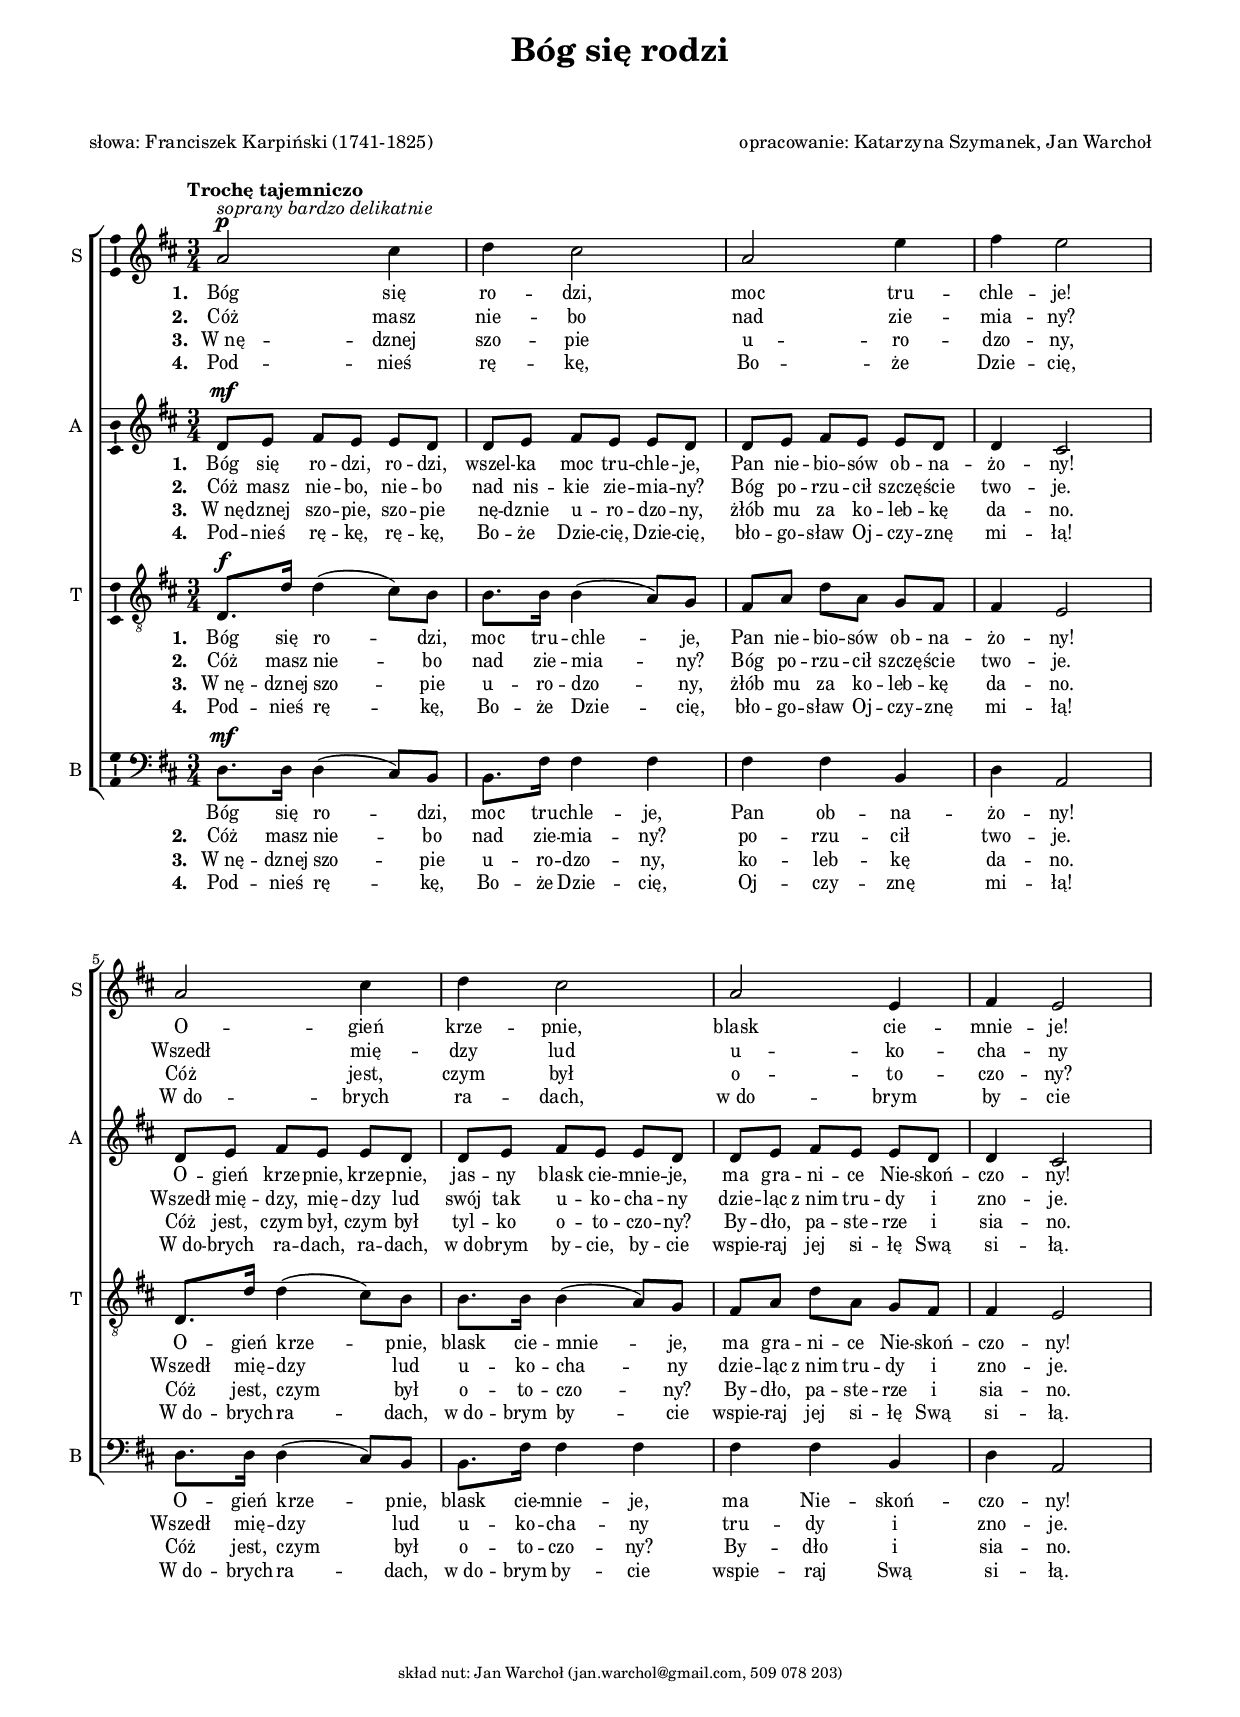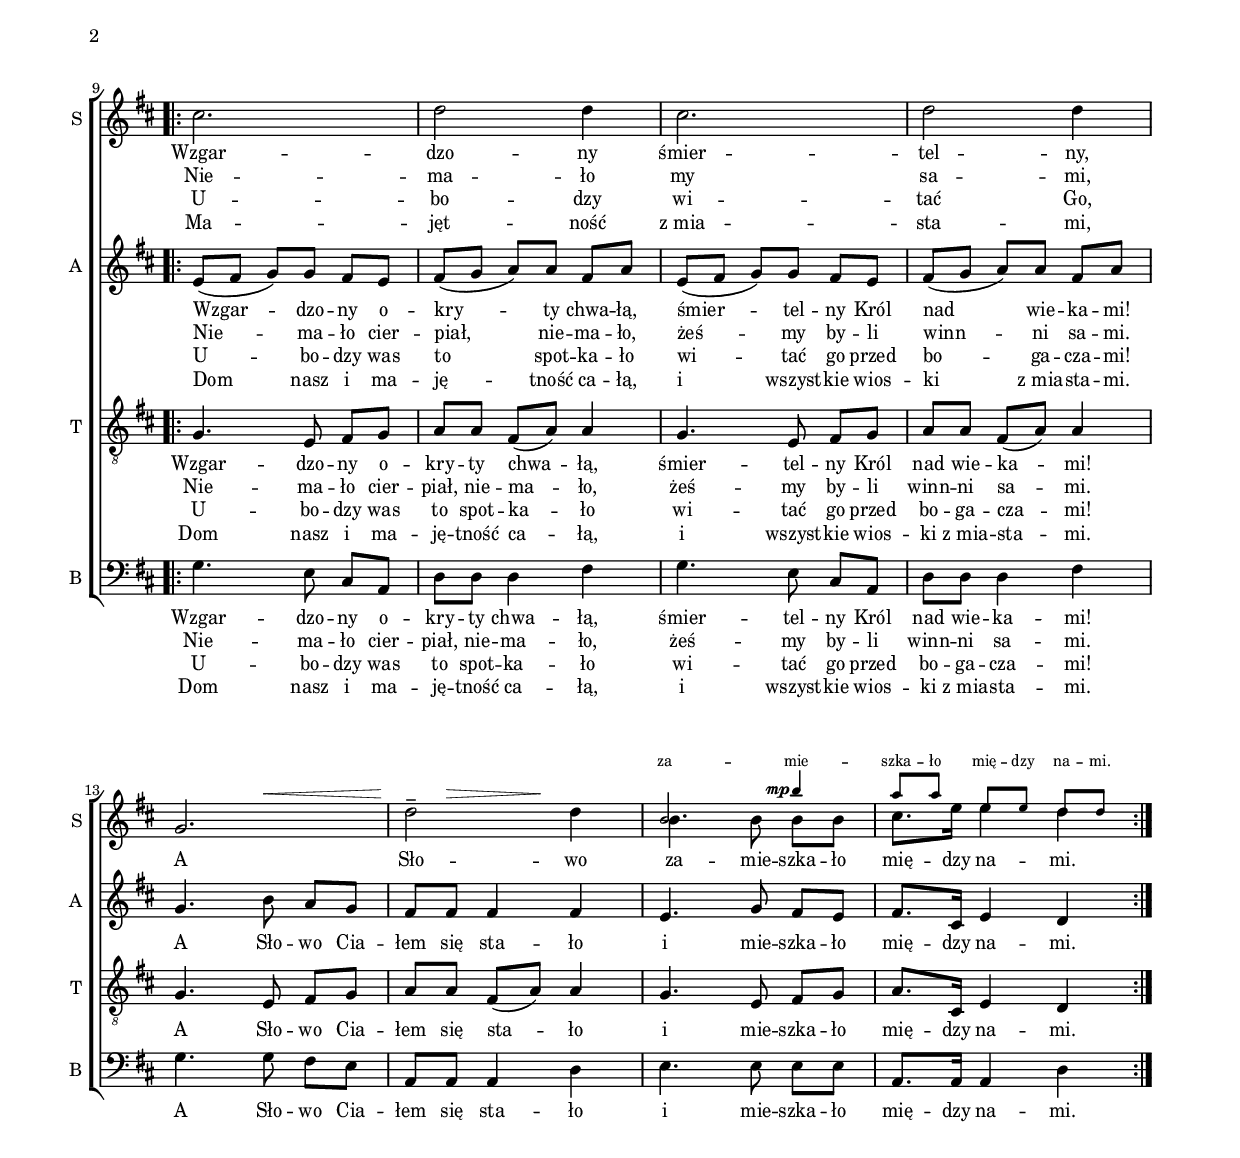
\version "2.19.0"
#(ly:set-option 'strokeadjust #t)

\header {
  title = \markup \column { \larger "Bóg się rodzi" " " " " }
%  subsubtitle = \markup \column { \normal-text \italic "wersja robocza 8" " " " " }
  poet = "słowa: Franciszek Karpiński (1741-1825)"
  composer = "opracowanie: Katarzyna Szymanek, Jan Warchoł"
}

%--------------------------------MELODIA
metrumitp = {
  \key d \major
  \time 3/4
  \set Timing.beamExceptions = #'()
  \tempo "Trochę tajemniczo"
}
melodiaSopranu =
\relative f' {
  \metrumitp
  <>^\markup \italic "soprany bardzo delikatnie"
  <>\p
  a2 cis4 |
  d4 cis2 |
  a2 e'4 |
  fis4 e2 |
  a,2 cis4 |
  d4 cis2 |
  a2 e4 |
  fis4 e2 |
  \repeat volta 2 {
  \repeat unfold 2 {
    cis'2. |
    d2 d4 |
  }
  \override Hairpin.height = #0.5
  \override Hairpin.thickness = #0.6
  << g,2. { s4. s \< } >> |
  << d'2\! -- { s8 s4\> s8\! } >> d4 |
  <<
    {
      b4. b8 b b |
      cis8. e16 e4 d |
    }
    \new Voice = sopranPierwszy {
      \voiceOne
      \set fontSize = #-2
      b2 b'4-\tweak X-offset -3 ^\mp |
      a8 a e e d d |
    }
    \new Lyrics \with { alignAboveContext = sopran }
    \lyricsto sopranPierwszy \lyricmode {
      \set fontSize = #-2
      za -- mie -- szka -- ło mię -- dzy na -- mi.
    }
  >>
  }
}

melodiaAltu =
\relative f' {
  \metrumitp
  <>\mf
  \repeat unfold 2 {
    d8 e fis e e d |
    d8 e fis e e d |
    d8 e fis e e d |
    d4 cis2 |
  }
  \repeat volta 2 {
  \repeat unfold 2 {
    e8( fis g) g fis e |
    fis8( g a) a fis a |
  }
  g4. b8 a g |
  fis8 fis fis4 fis |
  e4. g8 fis e |
  fis8. cis16 e4 d |
  }
}

melodiaTenorow =
\relative f {
  \metrumitp
  <>\f
  \repeat unfold 2 {
    d8. d'16 d4( cis8) b |
    b8. b16 b4( a8) g |
    fis8 a d a g fis |
    fis4 e2 |
  }
  \repeat volta 2 {
  \repeat unfold 3 {
    g4. e8 fis g |
    a8 a fis( a) a4 |
  }
  g4. e8 fis g |
  a8. cis,16 e4 d |
  }
}

melodiaBasow =
\relative f {
  \metrumitp
  <>\mf
  \repeat unfold 2 {
    d8. d16 d4( cis8) b |
    b8. fis'16 fis4 fis |
    fis4 fis b, |
    d4 a2 |
  }
  \repeat volta 2 {
  \repeat unfold 2 {
    g'4. e8 cis a |
    d8 d d4 fis |
  }
  g4. g8 fis e |
  a,8 a a4 d |
  e4. e8 e e |
  a,8. a16 a4 d |
  }
}
akordy = \chordmode {
}

%--------------------------------SŁOWA

wzgardzony = \lyricmode {
  Wzgar -- dzo -- ny o -- kry -- ty chwa -- łą,
  śmier -- tel -- ny Król nad wie -- ka -- mi!
  A Sło -- wo Cia -- łem się sta -- ło
  i mie -- szka -- ło mię -- dzy na -- mi.
}
niemalo = \lyricmode {
  Nie -- ma -- ło cier -- piał, nie -- ma -- ło,
  żeś -- my by -- li winn -- ni sa -- mi.
}
ubodzy = \lyricmode {
  U -- bo -- dzy was to spot -- ka -- ło
  wi -- tać go przed bo -- ga -- cza -- mi!
}
domNasz = \lyricmode {
  Dom nasz i ma -- ję -- tność ca -- łą,
  i wszyst -- kie wios -- ki z_mia -- sta -- mi.
}

tekstSopranu = \lyricmode {
  \set stanza = "1. "
  Bóg się ro -- dzi, moc  tru -- chle -- je!
  O -- gień krze -- pnie, blask cie -- mnie -- je!
  Wzgar -- dzo -- ny śmier -- tel -- ny,
  A Sło -- wo
  za -- mie -- szka -- ło mię -- dzy na -- mi.
}
tekstSopranuDwa = \lyricmode {
  \set stanza = "2. "
  Cóż masz nie -- bo nad zie -- mia -- ny?
  Wszedł mię -- dzy lud u -- ko -- cha -- ny
  Nie -- ma -- ło my sa -- mi,
}
tekstSopranuTrzy = \lyricmode {
  \set stanza = "3. "
  W_nę -- dznej szo -- pie u -- ro -- dzo -- ny,
  Cóż jest, czym był o -- to -- czo -- ny?
  U -- bo -- dzy wi -- tać Go,
}
tekstSopranuCztery = \lyricmode {
  \set stanza = "4. "
  Pod -- nieś rę -- kę, Bo -- że Dzie -- cię,
  W_do -- brych ra -- dach, w_do -- brym by -- cie
  Ma -- jęt -- ność z_mia -- sta -- mi,
}

tekstAltu = \lyricmode {
  \set stanza = "1. "
  Bóg się ro -- dzi, ro -- dzi, wszel -- ka moc  tru -- chle -- je,
  Pan nie -- bio -- sów ob -- na -- żo -- ny!
  O -- gień krze -- pnie,  krze -- pnie, jas -- ny blask cie -- mnie -- je,
  ma gra -- ni -- ce Nie -- skoń -- czo -- ny!
  \wzgardzony
}
tekstAltuDwa = \lyricmode {
  \set stanza = "2. "
  Cóż masz nie -- bo, nie -- bo nad nis -- kie zie -- mia -- ny?
  Bóg po -- rzu -- cił szczę -- ście two -- je.
  Wszedł mię -- dzy, mię -- dzy lud swój tak u -- ko -- cha -- ny
  dzie -- ląc z_nim tru -- dy i zno -- je.
  \niemalo
}
tekstAltuTrzy = \lyricmode {
  \set stanza = "3. "
  W_nę -- dznej szo -- pie, szo -- pie nę -- dznie u -- ro -- dzo -- ny,
  żłób mu za ko -- leb -- kę da -- no.
  Cóż jest, czym był, czym był tyl -- ko o -- to -- czo -- ny?
  By -- dło, pa -- ste -- rze i sia -- no.
  \ubodzy
}
tekstAltuCztery = \lyricmode {
  \set stanza = "4. "
  Pod -- nieś rę -- kę, rę -- kę, Bo -- że Dzie -- cię, Dzie -- cię,
  bło -- go -- sław Oj -- czy -- znę mi -- łą!
  W_do -- brych ra -- dach, ra -- dach, w_do -- brym by -- cie, by -- cie
  wspie -- raj jej si -- łę Swą si -- łą.
  \domNasz
}

tekstTenorow = \lyricmode {
  \set stanza = "1. "
  Bóg się ro -- dzi, moc  tru -- chle -- je,
  Pan nie -- bio -- sów ob -- na -- żo -- ny!
  O -- gień krze -- pnie, blask cie -- mnie -- je,
  ma gra -- ni -- ce Nie -- skoń -- czo -- ny!
  \wzgardzony
}
tekstTenorowDwa = \lyricmode {
  \set stanza = "2. "
  Cóż masz nie -- bo nad zie -- mia -- ny?
  Bóg po -- rzu -- cił szczę -- ście two -- je.
  Wszedł mię -- dzy lud u -- ko -- cha -- ny
  dzie -- ląc z_nim tru -- dy i zno -- je.
  \niemalo
}
tekstTenorowTrzy = \lyricmode {
  \set stanza = "3. "
  W_nę -- dznej szo -- pie u -- ro -- dzo -- ny,
  żłób mu za ko -- leb -- kę da -- no.
  Cóż jest, czym był o -- to -- czo -- ny?
  By -- dło, pa -- ste -- rze i sia -- no.
  \ubodzy
}
tekstTenorowCztery = \lyricmode {
  \set stanza = "4. "
  Pod -- nieś rę -- kę, Bo -- że Dzie -- cię,
  bło -- go -- sław Oj -- czy -- znę mi -- łą!
  W_do -- brych ra -- dach, w_do -- brym by -- cie
  wspie -- raj jej si -- łę Swą si -- łą.
  \domNasz
}

tekstBasow = \lyricmode {
  Bóg się ro -- dzi, moc  tru -- chle -- je,
  Pan ob -- na -- żo -- ny!
  O -- gień krze -- pnie, blask cie -- mnie -- je,
  ma Nie -- skoń -- czo -- ny!
  \wzgardzony
}
tekstBasowDwa = \lyricmode {
  \set stanza = "2. "
  Cóż masz nie -- bo nad zie -- mia -- ny?
  po -- rzu -- cił two -- je.
  Wszedł mię -- dzy lud u -- ko -- cha -- ny
  tru -- dy i zno -- je.
  \niemalo
}
tekstBasowTrzy = \lyricmode {
  \set stanza = "3. "
  W_nę -- dznej szo -- pie u -- ro -- dzo -- ny,
  ko -- leb -- kę da -- no.
  Cóż jest, czym był o -- to -- czo -- ny?
  By -- dło i sia -- no.
  \ubodzy
}
tekstBasowCztery = \lyricmode {
  \set stanza = "4. "
  Pod -- nieś rę -- kę, Bo -- że Dzie -- cię,
  Oj -- czy -- znę mi -- łą!
  W_do -- brych ra -- dach, w_do -- brym by -- cie
  wspie -- raj Swą si -- łą.
  \domNasz
}

zwrotkaII = \markup \column {
  "Cóż masz niebo nad ziemiany? "
  "Bóg porzucił szczęście twoje."
  "Wszedł między lud ukochany,"
  "Dzieląc z nim trudy i znoje."
  "Niemało cierpiał, niemało,"
  "Żeśmy byli winni sami."
  "A Słowo (...)"
}
zwrotkaIII = \markup \column {
  "W nędznej szopie urodzony, "
  "Żłób Mu za kolebkę dano."
  "Cóż jest, czym był otoczony?"
  "Bydło, pasterze i siano."
  "Ubodzy, was to spotkało"
  "Witać Go przed bogaczami!"
  "A Słowo (...)"
}
zwrotkaIV = \markup \column {
  "Podnieś rękę, Boże Dziecię,"
  "Błogosław Ojczyznę miłą!"
  "W dobrych radach, w dobrym bycie"
  "Wspieraj jej siłę Swą siłą."
  "Dom nasz i majętność całą,"
  "I wszystkie wioski z miastami."
  "A Słowo (...)"
}
zwrotkaV = \markup {
}

%--------------------------------USTAWIENIA

#(set-global-staff-size 16)

\paper {
  indent = 2 \mm
  %system-count = 3
  short-indent = 2 \mm
  left-margin = 15 \mm
  right-margin = 15 \mm
  top-markup-spacing #'basic-distance = 5
  markup-system-spacing #'basic-distance = 24
  top-system-spacing #'basic-distance = 10
  system-system-spacing #'basic-distance = 22
  system-system-spacing #'padding = 7
  last-bottom-spacing #'basic-distance = 25
  score-markup-spacing #'basic-distance = 15
  %ragged-last-bottom = ##f
}

#(define powiekszenie-zwrotek '(1.05 . 1.1))
#(define interlinia '(baseline-skip . 3)) % 3 is Lily default
odstepMiedzyZwrotkami = \markup \vspace #2
odstepOdNumeruDoZwrotki = \markup \hspace #1

\layout {
  \override LyricText #'stencil =
  #(lambda (grob)
     (ly:stencil-scale (lyric-text::print grob) 0.9 1))
}

%--------------------------------STRUKTURA

\score {
  \new ChoirStaff <<
    \new ChordNames {
      \germanChords
      \set chordNameLowercaseMinor = ##t
      \akordy
    }
    \new Staff = sopran {
      \clef treble
      \set Staff.instrumentName = "S "
      \set Staff.shortInstrumentName = "S "
      \new Voice = sopran
      \with { \consists "Ambitus_engraver" } {
        \set Staff.midiInstrument = "choir aahs"
        \dynamicUp
        \tupletUp
        \melodiaSopranu
      }
    }
    \new Lyrics \lyricsto sopran \tekstSopranu
    \new Lyrics \lyricsto sopran \tekstSopranuDwa
    \new Lyrics \lyricsto sopran \tekstSopranuTrzy
    \new Lyrics \lyricsto sopran \tekstSopranuCztery

    \new Staff = alt
    \with { \consists "Ambitus_engraver" } {
      \clef treble
      \set Staff.instrumentName = "A "
      \set Staff.shortInstrumentName = "A "
      \new Voice = alt {
        \set Staff.midiInstrument = "choir aahs"
        \dynamicUp
        \tupletUp
        \melodiaAltu
      }
    }
    \new Lyrics \lyricsto alt \tekstAltu
    \new Lyrics \lyricsto alt \tekstAltuDwa
    \new Lyrics \lyricsto alt \tekstAltuTrzy
    \new Lyrics \lyricsto alt \tekstAltuCztery

    \new Staff = tenor
    \with { \consists "Ambitus_engraver" } {
      \clef "treble_8"
      \set Staff.instrumentName = "T "
      \set Staff.shortInstrumentName = "T "
      \new Voice = tenor {
        \set Staff.midiInstrument = "choir aahs"
        \dynamicUp
        \tupletUp
        \melodiaTenorow
      }
    }
    \new Lyrics \lyricsto tenor \tekstTenorow
    \new Lyrics \lyricsto tenor \tekstTenorowDwa
    \new Lyrics \lyricsto tenor \tekstTenorowTrzy
    \new Lyrics \lyricsto tenor \tekstTenorowCztery

    \new Staff = bas
    \with { \consists "Ambitus_engraver" } {
      \clef bass
      \set Staff.instrumentName = "B "
      \set Staff.shortInstrumentName = "B "
      \new Voice = bas {
        \set Staff.midiInstrument = "choir aahs"
        \dynamicUp
        \tupletUp
        \melodiaBasow
      }
    }
    \new Lyrics \lyricsto bas \tekstBasow
    \new Lyrics \lyricsto bas \tekstBasowDwa
    \new Lyrics \lyricsto bas \tekstBasowTrzy
    \new Lyrics \lyricsto bas \tekstBasowCztery
  >>
  \layout {
  }
  \midi {
    \tempo 4=85
  }
}

%\markup {
%  \fill-line {
%    \scale #powiekszenie-zwrotek {
%      \null

%      \override #interlinia
%      \line {
%        \bold
%        "2."
%        \odstepOdNumeruDoZwrotki
%        \zwrotkaII
%      }

%      \null

%      \override #interlinia
%      \line {
%        \bold
%        "3."
%        \odstepOdNumeruDoZwrotki
%        \zwrotkaIII
%      }

%      \null

%      \override #interlinia
%      \line {
%        \bold
%        "4."
%        \odstepOdNumeruDoZwrotki
%        \zwrotkaIV
%      }

%      \null
%    }
%  }
%}

%--------------------------------STOPKA

\paper {
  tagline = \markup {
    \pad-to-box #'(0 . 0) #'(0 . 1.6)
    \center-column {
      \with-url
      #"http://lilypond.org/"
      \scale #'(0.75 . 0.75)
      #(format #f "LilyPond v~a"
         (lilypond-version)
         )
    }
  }

  oddFooterMarkup = \markup {
    \override #'(baseline-skip . 1)
    \column {
      \fill-line {
        %% Copyright header field only on first page in each bookpart.
        \on-the-fly #part-first-page {
          \override #'(baseline-skip . 2)
          \center-column {
            \scale #'(1 . 1)
            \fromproperty #'header:copyright
            \scale #'(0.85 . 0.85)
            "skład nut: Jan Warchoł (jan.warchol@gmail.com, 509 078 203)"
          }
        }
      }
      \fill-line {
        %% Tagline header field only on last page in the book.
        \on-the-fly #last-page \fromproperty #'header:tagline
      }
    }
  }
}